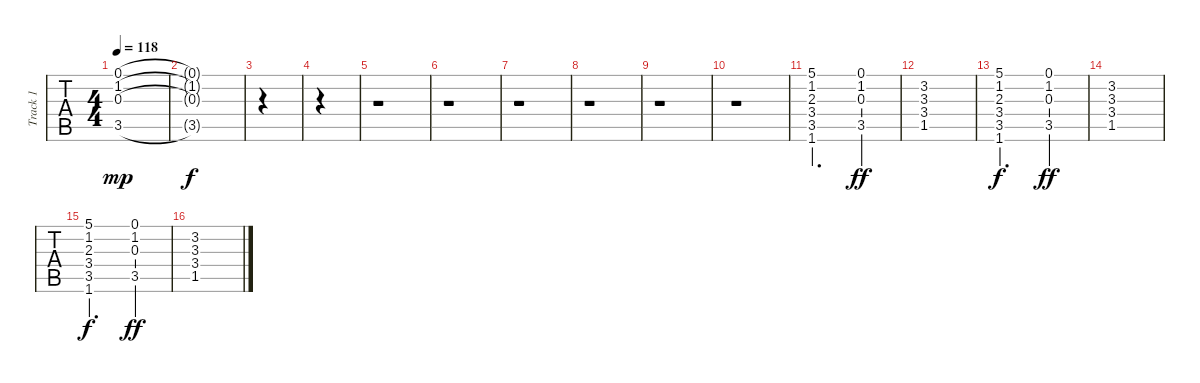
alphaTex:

\track ("Track 1" "Track 1") {instrument brightacousticpiano}
\staff {tabs}
\tuning (E4 B3 G3 D3 A2 E2) {hide}
\ts (4 4)
\tempo 118
\clef g2
\ks c
(0.1 1.2 0.3 3.5).1{dy mp} |
(0.1{t} 1.2{t} 0.3{t} 3.5{t}).1{dy f} |
|
|
r.1 |
r.1 |
r.1 |
r.1 |
r.1 |
r.1 |
(5.1 1.2 2.3 3.4 3.5 1.6).2{d} (0.1 1.2 0.3 3.5).4{dy ff} |
(3.2 3.3 3.4 1.5).1 |
(5.1 1.2 2.3 3.4 3.5 1.6).2{d dy f} (0.1 1.2 0.3 3.5).4{dy ff} |
(3.2 3.3 3.4 1.5).1 |
(5.1 1.2 2.3 3.4 3.5 1.6).2{d dy f} (0.1 1.2 0.3 3.5).4{dy ff} |
(3.2 3.3 3.4 1.5).1
